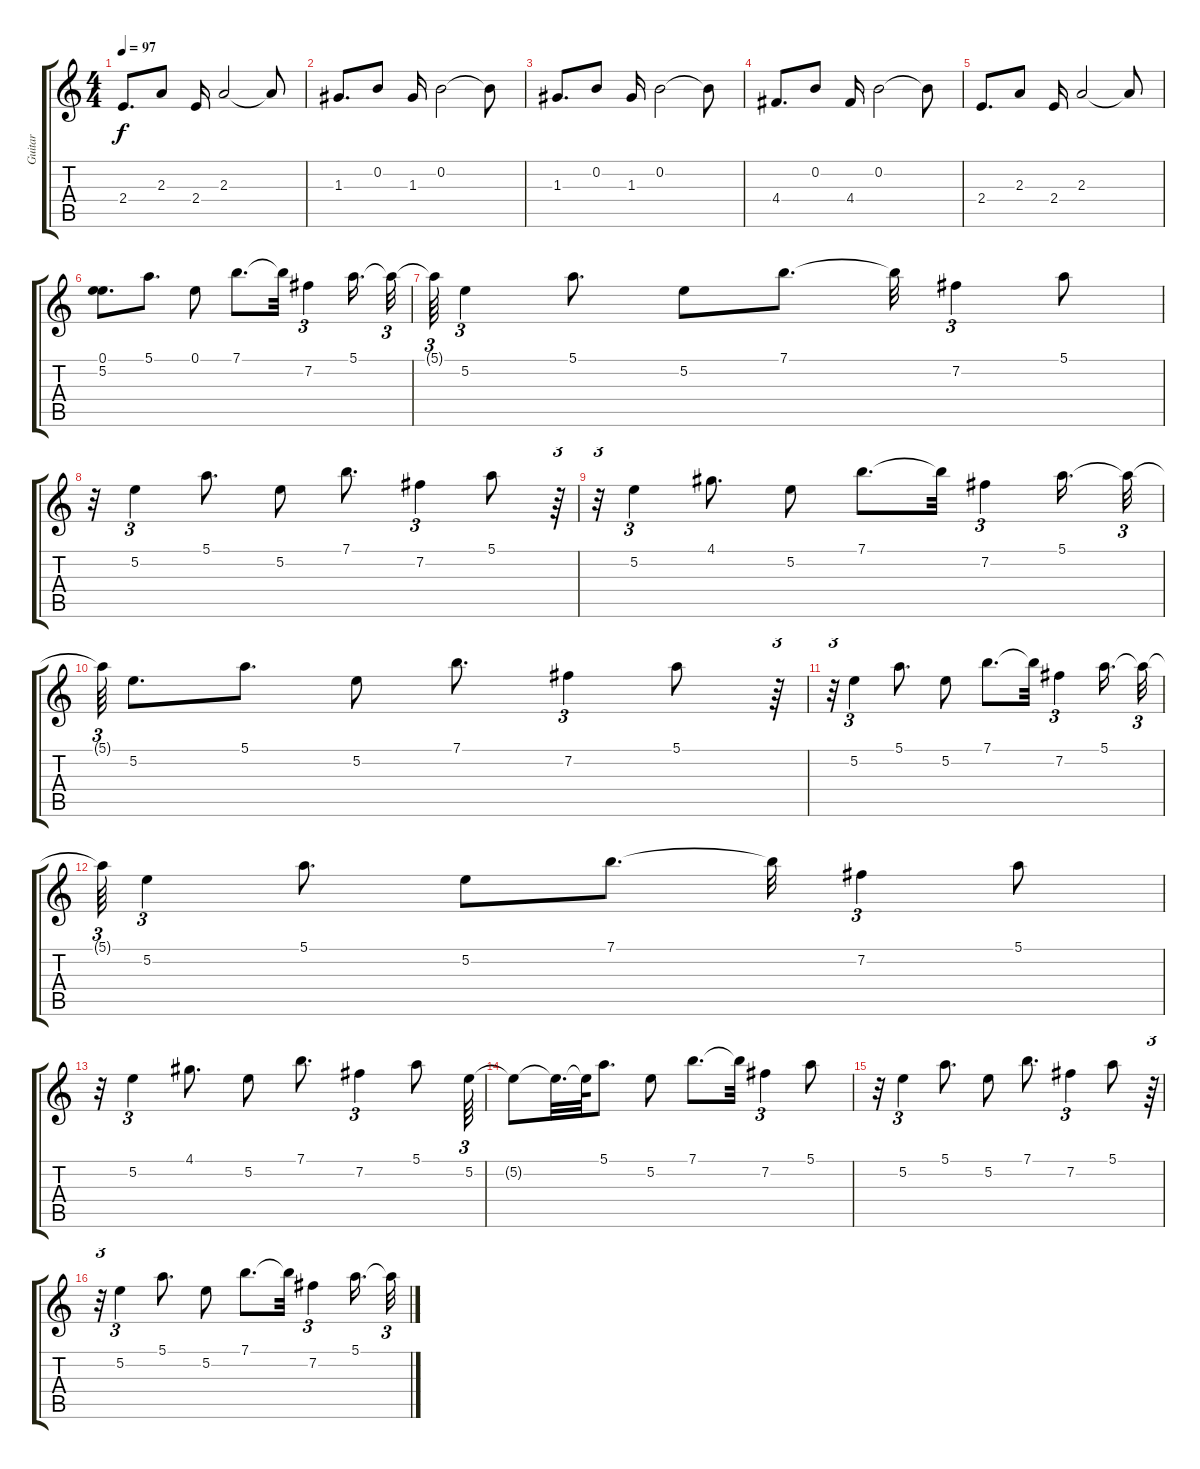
\track ("Guitar" "Guitar") {instrument overdrivenguitar}
\staff {score tabs}
\tuning (E4 B3 G3 D3 A2 E2) {hide}
\ts (4 4)
\tempo 97
\clef g2
\ks c
2.4.8{d dy f} 2.3.8 2.4.16 2.3.2 2.3{t}.8 |
1.3.8{d} 0.2.8 1.3.16 0.2.2 0.2{t}.8 |
1.3.8{d} 0.2.8 1.3.16 0.2.2 0.2{t}.8 |
4.4.8{d} 0.2.8 4.4.16 0.2.2 0.2{t}.8 |
2.4.8{d} 2.3.8 2.4.16 2.3.2 2.3{t}.8 |
(0.1 5.2).8{d} 5.1.8{d} 0.1.8 7.1.8{d} 7.1{t}.32 7.2.4{tu (3 2)} 5.1.16{d} 5.1{t}.32{tu (3 2)} |
5.1{t}.64{tu (3 2)} 5.2.4{tu (3 2)} 5.1.8{d} 5.2.8 7.1.8{d} 7.1{t}.32 7.2.4{tu (3 2)} 5.1.8 |
r.32 5.2.4{tu (3 2)} 5.1.8{d} 5.2.8 7.1.8{d} 7.2.4{tu (3 2)} 5.1.8 r.64{tu (3 2)} |
r.32{tu (3 2)} 5.2.4{tu (3 2)} 4.1.8{d} 5.2.8 7.1.8{d} 7.1{t}.32 7.2.4{tu (3 2)} 5.1.16{d} 5.1{t}.32{tu (3 2)} |
5.1{t}.64{tu (3 2)} 5.2.8{d} 5.1.8{d} 5.2.8 7.1.8{d} 7.2.4{tu (3 2)} 5.1.8 r.64{tu (3 2)} |
r.32{tu (3 2)} 5.2.4{tu (3 2)} 5.1.8{d} 5.2.8 7.1.8{d} 7.1{t}.32 7.2.4{tu (3 2)} 5.1.16{d} 5.1{t}.32{tu (3 2)} |
5.1{t}.64{tu (3 2)} 5.2.4{tu (3 2)} 5.1.8{d} 5.2.8 7.1.8{d} 7.1{t}.32 7.2.4{tu (3 2)} 5.1.8 |
r.32 5.2.4{tu (3 2)} 4.1.8{d} 5.2.8 7.1.8{d} 7.2.4{tu (3 2)} 5.1.8 5.2.64{tu (3 2)} |
5.2{t}.8 5.2{t}.32{d} 5.2{t}.64 5.1.8{d} 5.2.8 7.1.8{d} 7.1{t}.32 7.2.4{tu (3 2)} 5.1.8 |
r.32 5.2.4{tu (3 2)} 5.1.8{d} 5.2.8 7.1.8{d} 7.2.4{tu (3 2)} 5.1.8 r.64{tu (3 2)} |
r.32{tu (3 2)} 5.2.4{tu (3 2)} 5.1.8{d} 5.2.8 7.1.8{d} 7.1{t}.32 7.2.4{tu (3 2)} 5.1.16{d} 5.1{t}.32{tu (3 2)}
